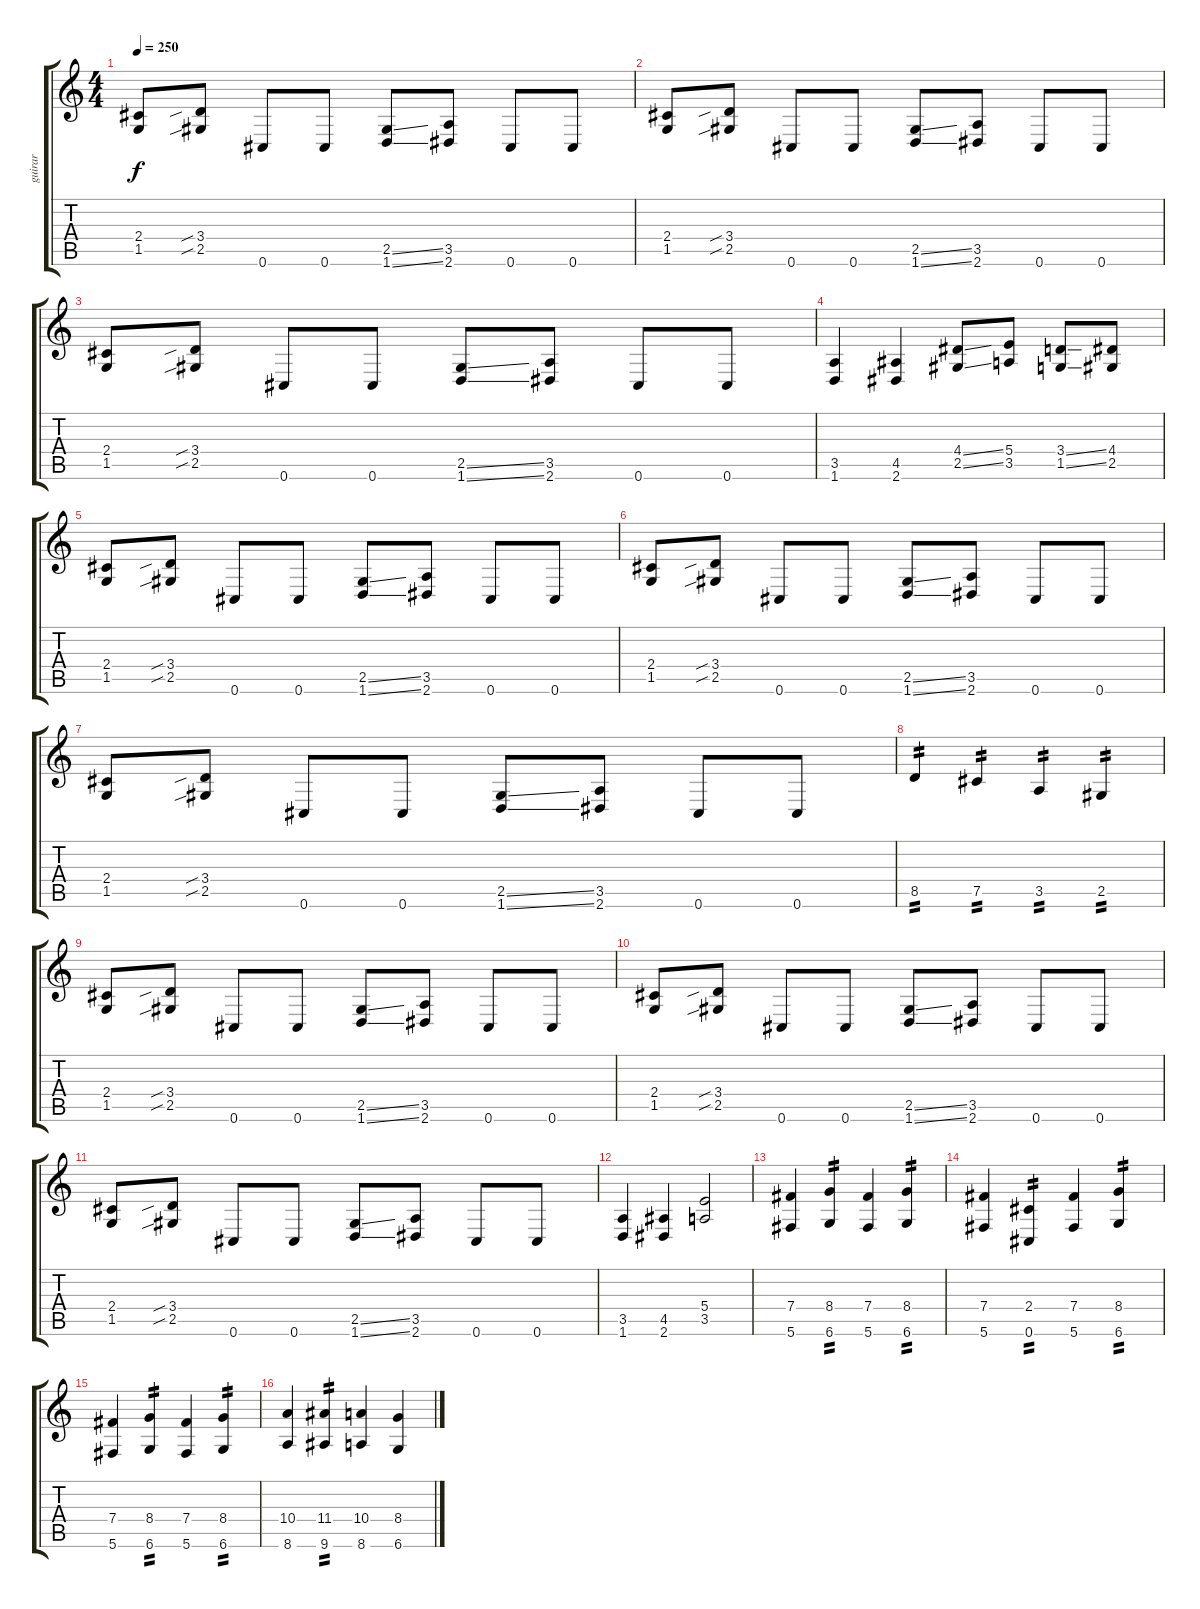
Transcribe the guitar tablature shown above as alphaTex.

\track ("guirar" "guirar") {instrument distortionguitar}
\staff {score tabs}
\tuning (Db4 Ab3 E3 B2 Gb2 Db2) {hide}
\ts (4 4)
\tempo 250
\clef g2
\ks c
(2.4 1.5).8{dy f} (3.4{sib} 2.5{sib}).8 0.6.8 0.6.8 (2.5{ss} 1.6{ss}).8 (3.5 2.6).8 0.6.8 0.6.8 |
(2.4 1.5).8 (3.4{sib} 2.5{sib}).8 0.6.8 0.6.8 (2.5{ss} 1.6{ss}).8 (3.5 2.6).8 0.6.8 0.6.8 |
(2.4 1.5).8 (3.4{sib} 2.5{sib}).8 0.6.8 0.6.8 (2.5{ss} 1.6{ss}).8 (3.5 2.6).8 0.6.8 0.6.8 |
(3.5 1.6).4 (4.5 2.6).4 (4.4{ss} 2.5{ss}).8 (5.4 3.5).8 (3.4{ss} 1.5{ss}).8 (4.4 2.5).8 |
(2.4 1.5).8 (3.4{sib} 2.5{sib}).8 0.6.8 0.6.8 (2.5{ss} 1.6{ss}).8 (3.5 2.6).8 0.6.8 0.6.8 |
(2.4 1.5).8 (3.4{sib} 2.5{sib}).8 0.6.8 0.6.8 (2.5{ss} 1.6{ss}).8 (3.5 2.6).8 0.6.8 0.6.8 |
(2.4 1.5).8 (3.4{sib} 2.5{sib}).8 0.6.8 0.6.8 (2.5{ss} 1.6{ss}).8 (3.5 2.6).8 0.6.8 0.6.8 |
8.5.4{tp 2} 7.5.4{tp 2} 3.5.4{tp 2} 2.5.4{tp 2} |
(2.4 1.5).8 (3.4{sib} 2.5{sib}).8 0.6.8 0.6.8 (2.5{ss} 1.6{ss}).8 (3.5 2.6).8 0.6.8 0.6.8 |
(2.4 1.5).8 (3.4{sib} 2.5{sib}).8 0.6.8 0.6.8 (2.5{ss} 1.6{ss}).8 (3.5 2.6).8 0.6.8 0.6.8 |
(2.4 1.5).8 (3.4{sib} 2.5{sib}).8 0.6.8 0.6.8 (2.5{ss} 1.6{ss}).8 (3.5 2.6).8 0.6.8 0.6.8 |
(3.5 1.6).4 (4.5 2.6).4 (5.4 3.5).2 |
(7.4 5.6).4 (8.4 6.6).4{tp 2} (7.4 5.6).4 (8.4 6.6).4{tp 2} |
(7.4 5.6).4 (2.4 0.6).4{tp 2} (7.4 5.6).4 (8.4 6.6).4{tp 2} |
(7.4 5.6).4 (8.4 6.6).4{tp 2} (7.4 5.6).4 (8.4 6.6).4{tp 2} |
(10.4 8.6).4 (11.4 9.6).4{tp 2} (10.4 8.6).4 (8.4 6.6).4
